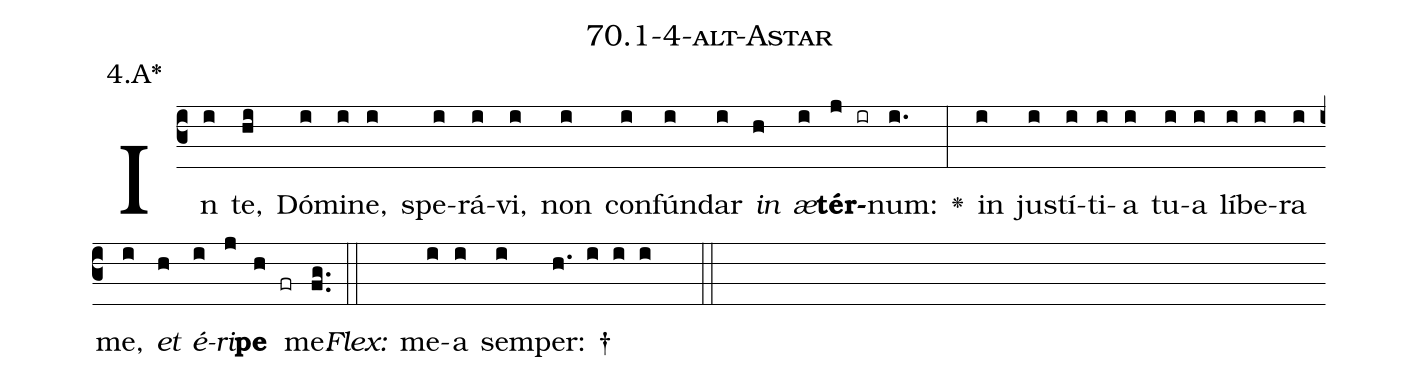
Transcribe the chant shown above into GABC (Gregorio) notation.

name: 70.1-4-alt-Astar;
annotation: 4.A*;
%%
(c3)In(i) te,(hi) Dó(i)mi(i)ne,(i) spe(i)rá(i)vi,(i) non(i) con(i)fún(i)dar(i) <i>in</i>(h) <i>æ</i>(i)<b>tér</b>(j ir)num:(i.) <v>\greheightstar</v>(:) in(i) jus(i)tí(i)ti(i)a(i) tu(i)a(i) lí(i)be(i)ra(i) me,(i) <i>et</i>(h) <i>é</i>(i)<i>ri</i>(j)<b>pe</b>(h fr) me.(fg..) (::)
<i>Flex:</i>()  me(i)a(i) sem(i)per: †(h. i i i  ::)

%E(i) u(h) o(i) u(j) a(h) e.(fg..) (::)
